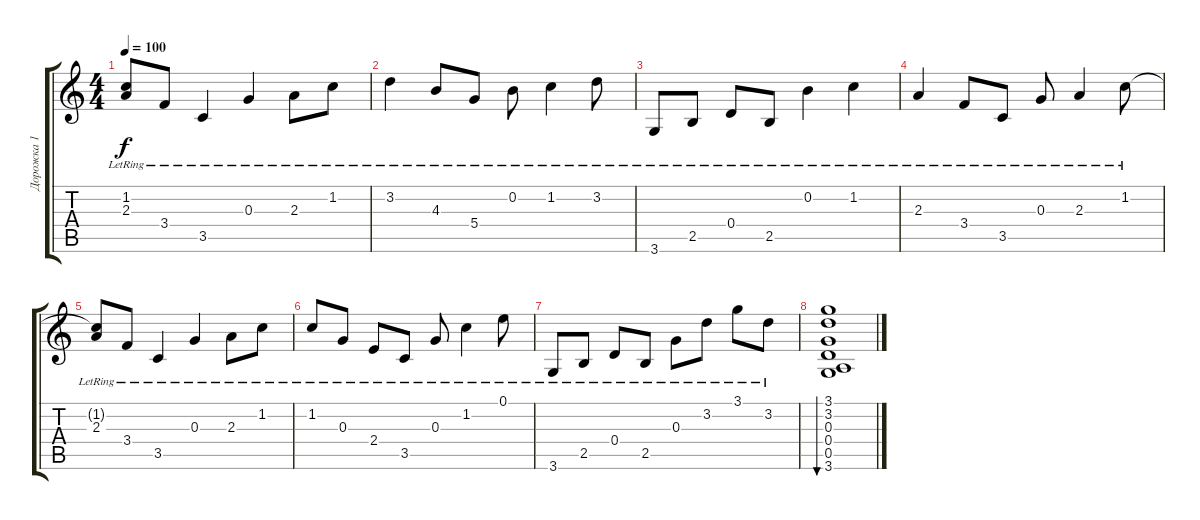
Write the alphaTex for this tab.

\track ("Дорожка 1" "Дорожка 1") {instrument acousticguitarsteel}
\staff {score tabs}
\tuning (E4 B3 G3 D3 A2 E2) {hide}
\ts (4 4)
\tempo 100
\clef g2
\ks c
(1.2{t} 2.3{lr}).8{dy f} 3.4{lr}.8 3.5{lr}.4 0.3{lr}.4 2.3{lr}.8 1.2{lr}.8 |
3.2{lr}.4 4.3{lr}.8 5.4{lr}.8 0.2{lr}.8 1.2{lr}.4 3.2{lr}.8 |
3.6{lr}.8 2.5{lr}.8 0.4{lr}.8 2.5{lr}.8 0.2{lr}.4 1.2{lr}.4 |
2.3{lr}.4 3.4{lr}.8 3.5{lr}.8 0.3{lr}.8 2.3{lr}.4 1.2{lr}.8 |
(1.2{t} 2.3{lr}).8{volume 6} 3.4{lr}.8 3.5{lr}.4 0.3{lr}.4 2.3{lr}.8 1.2{lr}.8 |
1.2{lr}.8 0.3{lr}.8 2.4{lr}.8 3.5{lr}.8 0.3{lr}.8 1.2{lr}.4 0.1{lr}.8 |
3.6{lr}.8 2.5{lr}.8 0.4{lr}.8 2.5{lr}.8 0.3{lr}.8 3.2{lr}.8 3.1{lr}.8 3.2{lr}.8 |
(3.1 3.2 0.3 0.4 0.5 3.6).1{bu 30}
